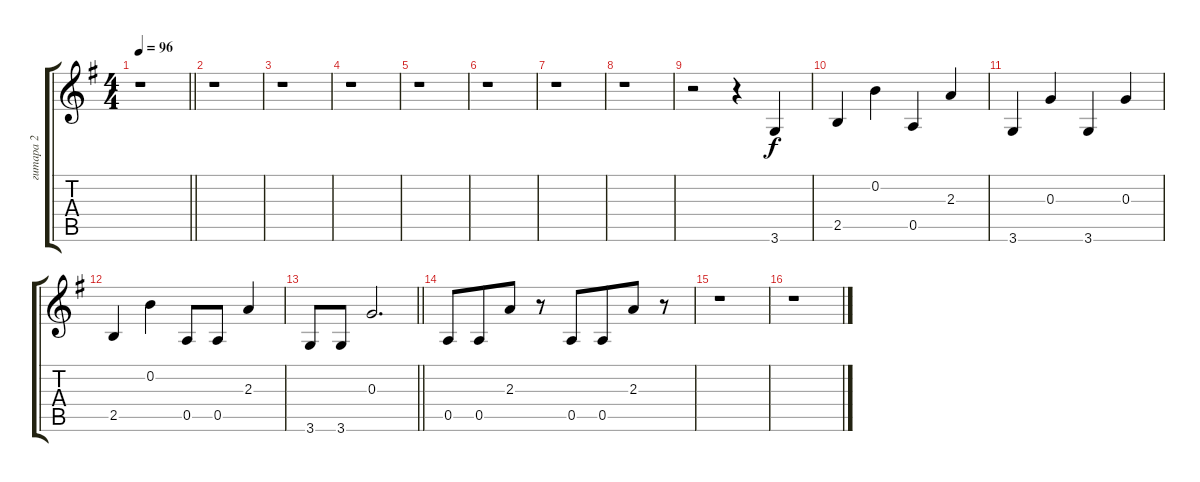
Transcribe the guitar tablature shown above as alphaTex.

\track ("гитара 2" "гитара 2") {instrument overdrivenguitar}
\staff {score tabs}
\tuning (E4 B3 G3 D3 A2 E2) {hide}
\ts (4 4)
\tempo 96
\clef g2
\barLineRight lightlight
\ks eminor
r.1{dy f} |
\section ("" "")
r.1 |
r.1 |
r.1 |
r.1 |
r.1 |
r.1 |
r.1 |
r.2 r.4 3.6.4 |
2.5.4 0.2.4 0.5.4 2.3.4 |
3.6.4 0.3.4 3.6.4 0.3.4 |
2.5.4 0.2.4 0.5.8 0.5.8 2.3.4 |
\barLineRight lightlight
3.6.8 3.6.8 0.3.2{d} |
\section ("" "")
0.5.8 0.5.8{beam merge} 2.3.8 r.8 0.5.8 0.5.8{beam merge} 2.3.8 r.8 |
r.1 |
r.1
